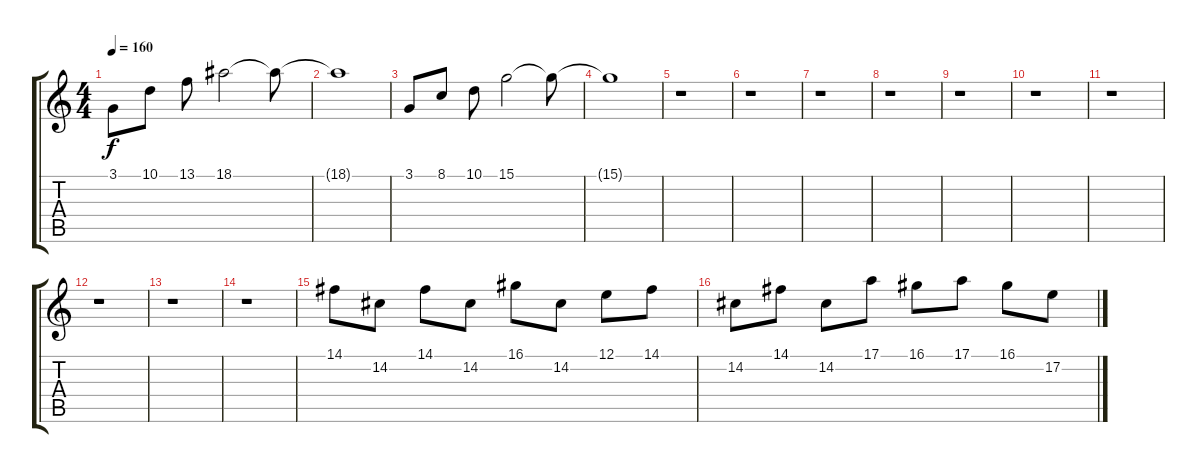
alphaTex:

\track "" {instrument electricpiano2}
\staff {score tabs}
\tuning (E4 B3 G3 D3 A2 E2) {hide}
\ts (4 4)
\tempo 160
\clef g2
\ks c
3.1.8{dy f} 10.1.8 13.1.8 18.1.2 18.1{t}.8 |
18.1{t}.1 |
3.1.8 8.1.8 10.1.8 15.1.2 15.1{t}.8 |
15.1{t}.1 |
r.1 |
r.1 |
r.1 |
r.1 |
r.1 |
r.1 |
r.1 |
r.1 |
r.1 |
r.1 |
14.1.8 14.2.8 14.1.8 14.2.8 16.1.8 14.2.8 12.1.8 14.1.8 |
14.2.8 14.1.8 14.2.8 17.1.8 16.1.8 17.1.8 16.1.8 17.2.8
